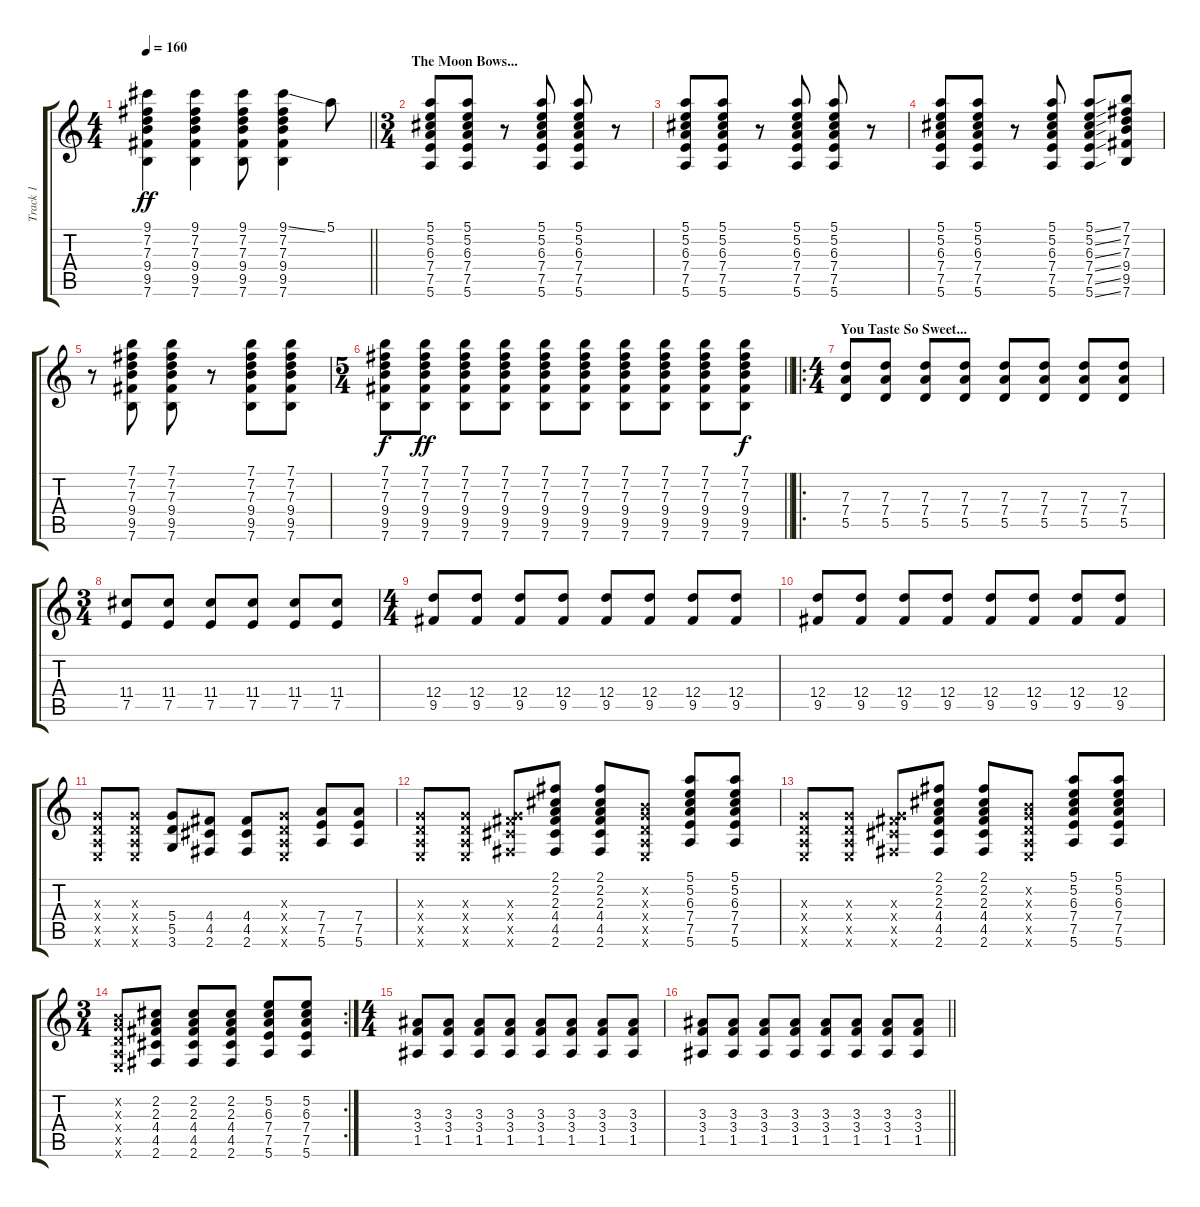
\track ("Track 1" "Track 1") {instrument electricguitarjazz}
\staff {score tabs}
\tuning (E4 B3 G3 D3 A2 E2) {hide}
\ts (4 4)
\tempo 160
\clef g2
\barLineRight lightlight
\ks c
(9.1 7.2 7.3 9.4 9.5 7.6).4{dy ff} (9.1 7.2 7.3 9.4 9.5 7.6).4 (9.1 7.2 7.3 9.4 9.5 7.6).8 (9.1{ss} 7.2 7.3 9.4 9.5 7.6).4 5.1.8 |
\ts (3 4)
\section ("" "The Moon Bows...")
(5.1 5.2 6.3 7.4 7.5 5.6).8 (5.1 5.2 6.3 7.4 7.5 5.6).8 r.8 (5.1 5.2 6.3 7.4 7.5 5.6).8 (5.1 5.2 6.3 7.4 7.5 5.6).8 r.8 |
(5.1 5.2 6.3 7.4 7.5 5.6).8 (5.1 5.2 6.3 7.4 7.5 5.6).8 r.8 (5.1 5.2 6.3 7.4 7.5 5.6).8 (5.1 5.2 6.3 7.4 7.5 5.6).8 r.8 |
(5.1 5.2 6.3 7.4 7.5 5.6).8 (5.1 5.2 6.3 7.4 7.5 5.6).8 r.8 (5.1 5.2 6.3 7.4 7.5 5.6).8 (5.1{ss} 5.2{ss} 6.3{ss} 7.4{ss} 7.5{ss} 5.6{ss}).8 (7.1 7.2 7.3 9.4 9.5 7.6).8 |
r.8 (7.1 7.2 7.3 9.4 9.5 7.6).8 (7.1 7.2 7.3 9.4 9.5 7.6).8 r.8 (7.1 7.2 7.3 9.4 9.5 7.6).8 (7.1 7.2 7.3 9.4 9.5 7.6).8 |
\ts (5 4)
\barLineRight lightlight
(7.1 7.2 7.3 9.4 9.5 7.6).8{dy f} (7.1 7.2 7.3 9.4 9.5 7.6).8{dy ff} (7.1 7.2 7.3 9.4 9.5 7.6).8 (7.1 7.2 7.3 9.4 9.5 7.6).8 (7.1 7.2 7.3 9.4 9.5 7.6).8 (7.1 7.2 7.3 9.4 9.5 7.6).8 (7.1 7.2 7.3 9.4 9.5 7.6).8 (7.1 7.2 7.3 9.4 9.5 7.6).8 (7.1 7.2 7.3 9.4 9.5 7.6).8 (7.1 7.2 7.3 9.4 9.5 7.6).8{dy f} |
\ro
\ts (4 4)
\section ("" "You Taste So Sweet...")
(7.3 7.4 5.5).8 (7.3 7.4 5.5).8 (7.3 7.4 5.5).8 (7.3 7.4 5.5).8 (7.3 7.4 5.5).8 (7.3 7.4 5.5).8 (7.3 7.4 5.5).8 (7.3 7.4 5.5).8 |
\ts (3 4)
(11.4 7.5).8 (11.4 7.5).8 (11.4 7.5).8 (11.4 7.5).8 (11.4 7.5).8 (11.4 7.5).8 |
\ts (4 4)
(12.4 9.5).8 (12.4 9.5).8 (12.4 9.5).8 (12.4 9.5).8 (12.4 9.5).8 (12.4 9.5).8 (12.4 9.5).8 (12.4 9.5).8 |
(12.4 9.5).8 (12.4 9.5).8 (12.4 9.5).8 (12.4 9.5).8 (12.4 9.5).8 (12.4 9.5).8 (12.4 9.5).8 (12.4 9.5).8 |
(0.3{x} 0.4{x} 0.5{x} 0.6{x}).8 (0.3{x} 0.4{x} 0.5{x} 0.6{x}).8 (5.4 5.5 3.6).8 (4.4 4.5 2.6).8 (4.4 4.5 2.6).8 (0.3{x} 0.4{x} 0.5{x} 0.6{x}).8 (7.4 7.5 5.6).8 (7.4 7.5 5.6).8 |
(0.3{x} 0.4{x} 0.5{x} 0.6{x}).8 (0.3{x} 0.4{x} 0.5{x} 0.6{x}).8 (0.3{x} 4.4{x} 4.5{x} 2.6{x}).8 (2.1 2.2 2.3 4.4 4.5 2.6).8 (2.1 2.2 2.3 4.4 4.5 2.6).8 (0.2{x} 0.3{x} 0.4{x} 0.5{x} 0.6{x}).8 (5.1 5.2 6.3 7.4 7.5 5.6).8 (5.1 5.2 6.3 7.4 7.5 5.6).8 |
(0.3{x} 0.4{x} 0.5{x} 0.6{x}).8 (0.3{x} 0.4{x} 0.5{x} 0.6{x}).8 (0.3{x} 4.4{x} 4.5{x} 2.6{x}).8 (2.1 2.2 2.3 4.4 4.5 2.6).8 (2.1 2.2 2.3 4.4 4.5 2.6).8 (0.2{x} 0.3{x} 0.4{x} 0.5{x} 0.6{x}).8 (5.1 5.2 6.3 7.4 7.5 5.6).8 (5.1 5.2 6.3 7.4 7.5 5.6).8 |
\rc 2
\ts (3 4)
(0.2{x} 0.3{x} 0.4{x} 0.5{x} 0.6{x}).8 (2.2 2.3 4.4 4.5 2.6).8 (2.2 2.3 4.4 4.5 2.6).8 (2.2 2.3 4.4 4.5 2.6).8 (5.2 6.3 7.4 7.5 5.6).8 (5.2 6.3 7.4 7.5 5.6).8 |
\ts (4 4)
(3.3 3.4 1.5).8 (3.3 3.4 1.5).8 (3.3 3.4 1.5).8 (3.3 3.4 1.5).8 (3.3 3.4 1.5).8 (3.3 3.4 1.5).8 (3.3 3.4 1.5).8 (3.3 3.4 1.5).8 |
\barLineRight lightlight
(3.3 3.4 1.5).8 (3.3 3.4 1.5).8 (3.3 3.4 1.5).8 (3.3 3.4 1.5).8 (3.3 3.4 1.5).8 (3.3 3.4 1.5).8 (3.3 3.4 1.5).8 (3.3 3.4 1.5).8
